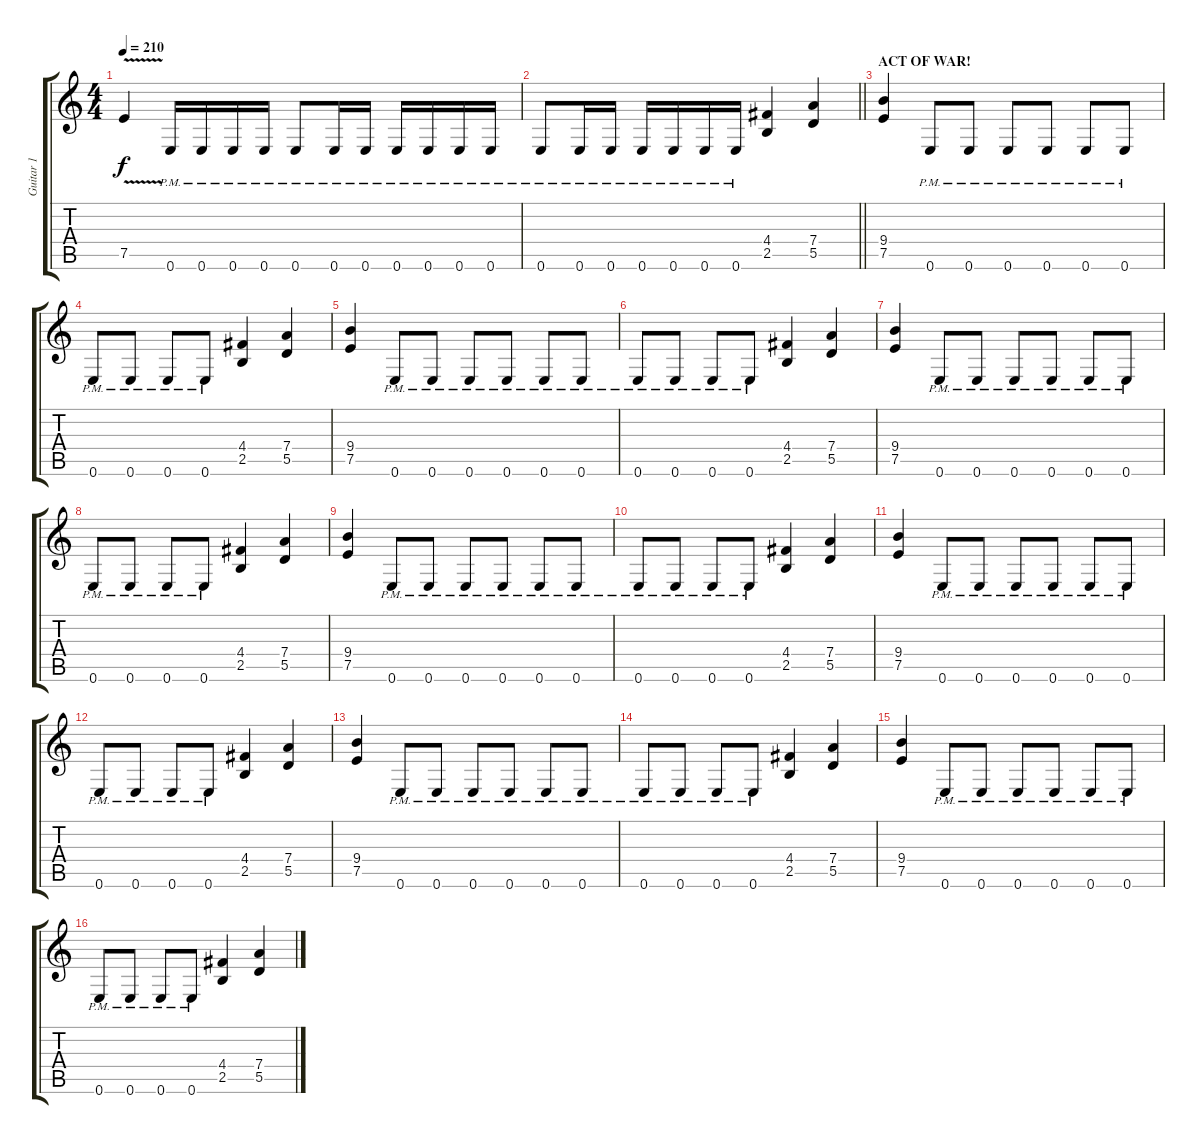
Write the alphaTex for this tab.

\track ("Guitar 1" "Guitar 1") {instrument distortionguitar}
\staff {score tabs}
\tuning (E4 B3 G3 D3 A2 E2) {hide}
\ts (4 4)
\tempo 210
\clef g2
\ks c
7.5{v}.4{dy f} 0.6{pm}.16 0.6{pm}.16 0.6{pm}.16 0.6{pm}.16 0.6{pm}.8 0.6{pm}.16 0.6{pm}.16 0.6{pm}.16 0.6{pm}.16 0.6{pm}.16 0.6{pm}.16 |
\barLineRight lightlight
0.6{pm}.8 0.6{pm}.16 0.6{pm}.16 0.6{pm}.16 0.6{pm}.16 0.6{pm}.16 0.6{pm}.16 (4.4 2.5).4 (7.4 5.5).4 |
\section ("" "ACT OF WAR!")
(9.4 7.5).4 0.6{pm}.8 0.6{pm}.8 0.6{pm}.8 0.6{pm}.8 0.6{pm}.8 0.6{pm}.8 |
0.6{pm}.8 0.6{pm}.8 0.6{pm}.8 0.6{pm}.8 (4.4 2.5).4 (7.4 5.5).4 |
(9.4 7.5).4 0.6{pm}.8 0.6{pm}.8 0.6{pm}.8 0.6{pm}.8 0.6{pm}.8 0.6{pm}.8 |
0.6{pm}.8 0.6{pm}.8 0.6{pm}.8 0.6{pm}.8 (4.4 2.5).4 (7.4 5.5).4 |
(9.4 7.5).4 0.6{pm}.8 0.6{pm}.8 0.6{pm}.8 0.6{pm}.8 0.6{pm}.8 0.6{pm}.8 |
0.6{pm}.8 0.6{pm}.8 0.6{pm}.8 0.6{pm}.8 (4.4 2.5).4 (7.4 5.5).4 |
(9.4 7.5).4 0.6{pm}.8 0.6{pm}.8 0.6{pm}.8 0.6{pm}.8 0.6{pm}.8 0.6{pm}.8 |
0.6{pm}.8 0.6{pm}.8 0.6{pm}.8 0.6{pm}.8 (4.4 2.5).4 (7.4 5.5).4 |
(9.4 7.5).4 0.6{pm}.8 0.6{pm}.8 0.6{pm}.8 0.6{pm}.8 0.6{pm}.8 0.6{pm}.8 |
0.6{pm}.8 0.6{pm}.8 0.6{pm}.8 0.6{pm}.8 (4.4 2.5).4 (7.4 5.5).4 |
(9.4 7.5).4 0.6{pm}.8 0.6{pm}.8 0.6{pm}.8 0.6{pm}.8 0.6{pm}.8 0.6{pm}.8 |
0.6{pm}.8 0.6{pm}.8 0.6{pm}.8 0.6{pm}.8 (4.4 2.5).4 (7.4 5.5).4 |
(9.4 7.5).4 0.6{pm}.8 0.6{pm}.8 0.6{pm}.8 0.6{pm}.8 0.6{pm}.8 0.6{pm}.8 |
0.6{pm}.8 0.6{pm}.8 0.6{pm}.8 0.6{pm}.8 (4.4 2.5).4 (7.4 5.5).4
